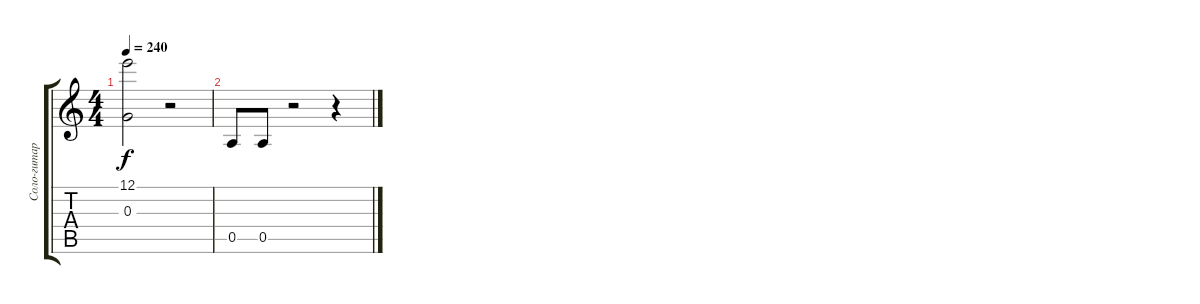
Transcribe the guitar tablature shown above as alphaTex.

\track ("Соло-гитара" "Соло-гитар") {instrument distortionguitar}
\staff {score tabs}
\tuning (E4 B3 G3 D3 A2 E2) {hide}
\ts (4 4)
\tempo 240
\clef g2
\ks c
(12.1{t} 0.3).2{dy f} r.2 |
0.5.8 0.5.8 r.2 r.4
